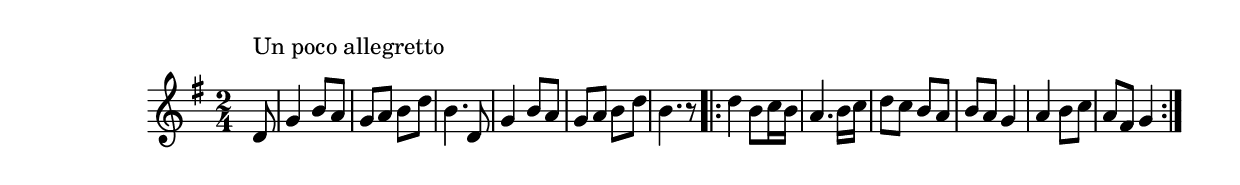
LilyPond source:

\version "2.19.49"
%{\header {
  title = "Derrièr’ Chez Nous il y a Trois Fleurs (France)"
  composer = "anonymous"
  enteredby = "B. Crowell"
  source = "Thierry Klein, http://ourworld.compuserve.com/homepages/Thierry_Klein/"
}%}
\score{{\key g \major
\time 2/4
%{\tempo 8=115
%}\relative c' {
  \partial 8
  d8^\markup{\column { "Un poco allegretto" " " }} g4 b8 a | g8 a b d | b4. d,8 | g4 b8 a | g8 a b d | b4. r8
  \bar ".|:" d4 b8 c16 b | a4. b16 c | d8 c b a | b a g4 | a4 b8 c | a8 fis g4
  \bar ":|."
}

}}
